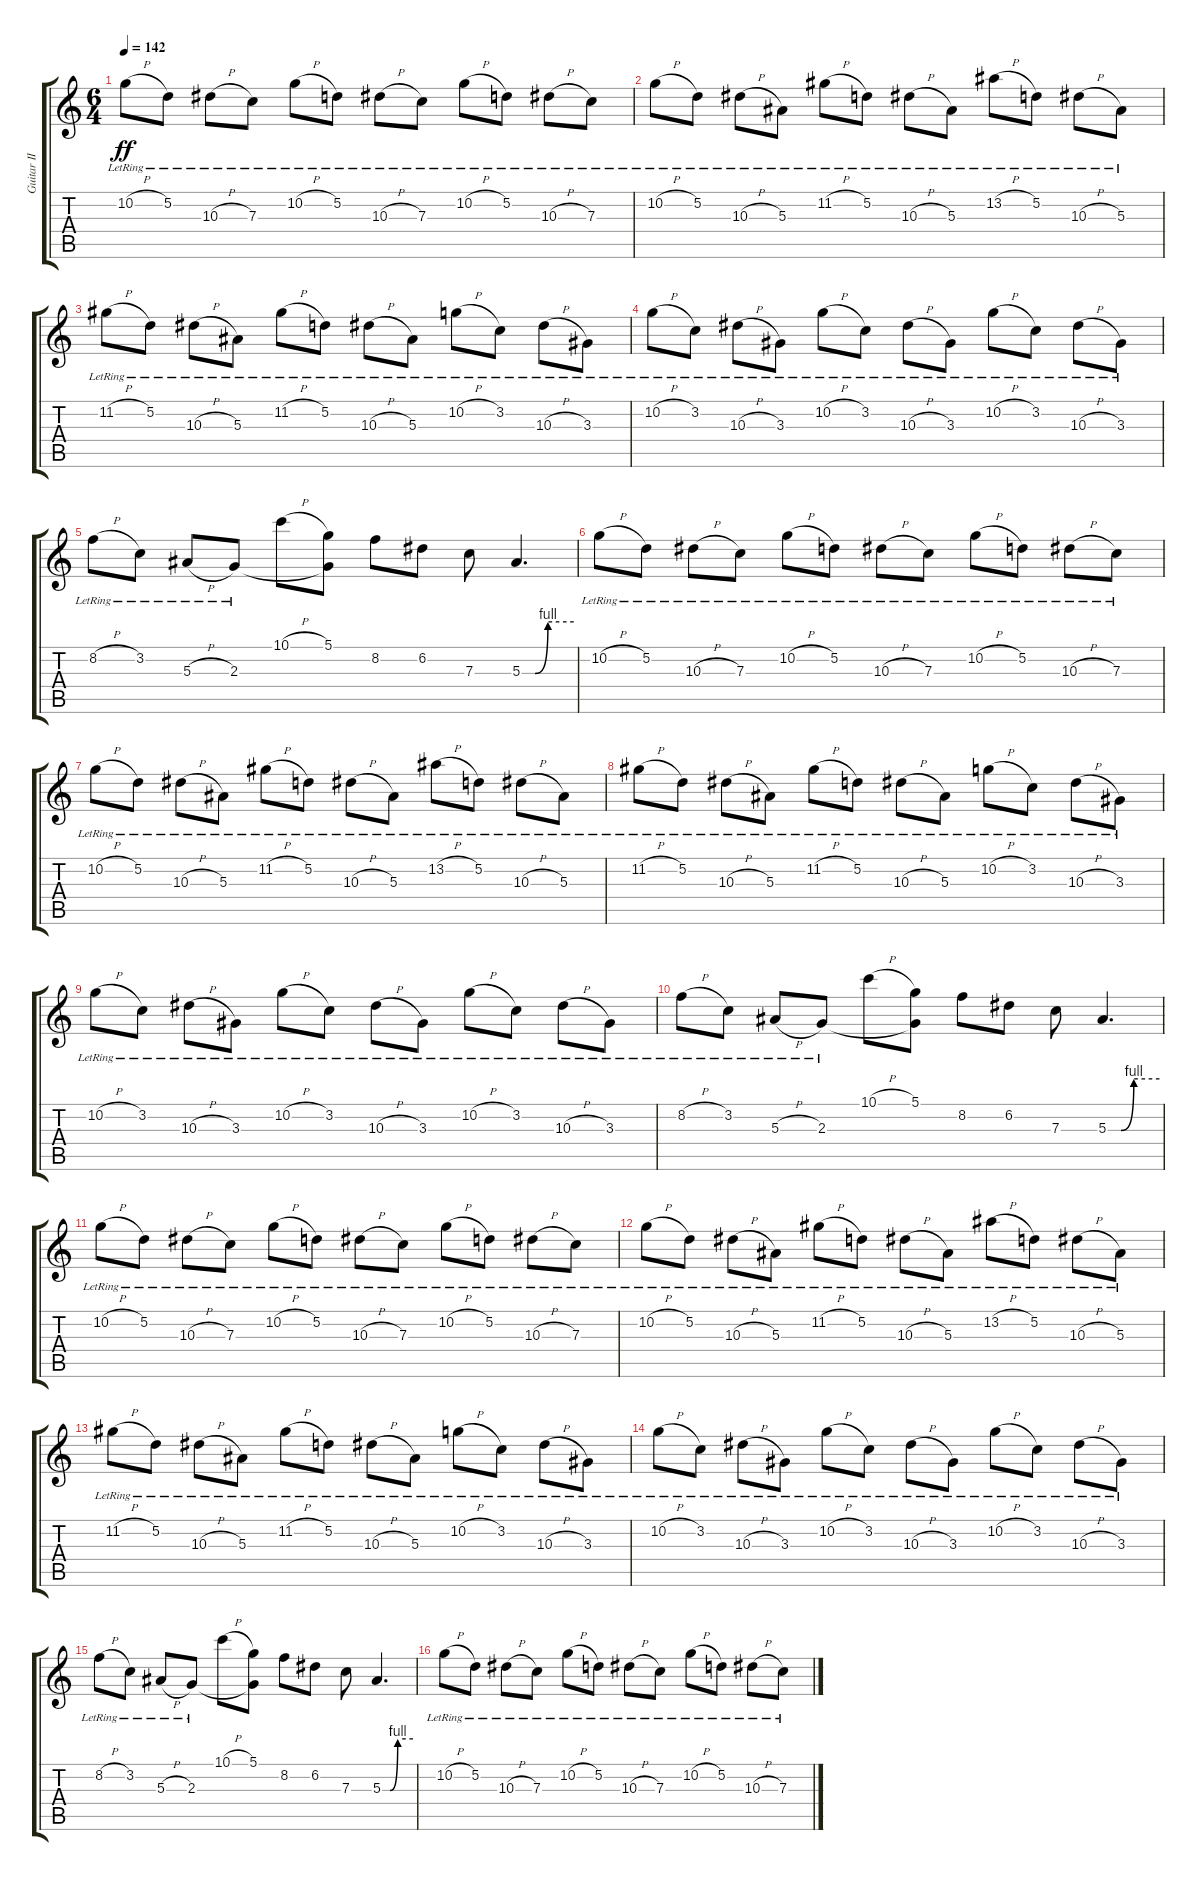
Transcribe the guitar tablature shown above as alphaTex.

\track ("Guitar II" "Guitar II") {instrument distortionguitar}
\staff {score tabs}
\tuning (D4 A3 F3 C3 G2 C2) {hide}
\ts (6 4)
\tempo 142
\clef g2
\ks c
10.2{h lr}.8{dy ff} 5.2{lr}.8 10.3{h lr}.8 7.3{lr}.8 10.2{h lr}.8 5.2{lr}.8 10.3{h lr}.8 7.3{lr}.8 10.2{h lr}.8 5.2{lr}.8 10.3{h lr}.8 7.3{lr}.8 |
10.2{h lr}.8 5.2{lr}.8 10.3{h lr}.8 5.3{lr}.8 11.2{h lr}.8 5.2{lr}.8 10.3{h lr}.8 5.3{lr}.8 13.2{h lr}.8 5.2{lr}.8 10.3{h lr}.8 5.3{lr}.8 |
11.2{h lr}.8 5.2{lr}.8 10.3{h lr}.8 5.3{lr}.8 11.2{h lr}.8 5.2{lr}.8 10.3{h lr}.8 5.3{lr}.8 10.2{h lr}.8 3.2{lr}.8 10.3{h lr}.8 3.3{lr}.8 |
10.2{h lr}.8 3.2{lr}.8 10.3{h lr}.8 3.3{lr}.8 10.2{h lr}.8 3.2{lr}.8 10.3{h lr}.8 3.3{lr}.8 10.2{h lr}.8 3.2{lr}.8 10.3{h lr}.8 3.3{lr}.8 |
8.2{h lr}.8 3.2{lr}.8 5.3{h lr}.8 2.3{lr}.8 10.1{h}.8 (5.1 2.3{t}).8 8.2.8 6.2.8 7.3.8 5.3{be (custom 0 0 15 0 30 4 60 4)}.4{d} |
10.2{h lr}.8 5.2{lr}.8 10.3{h lr}.8 7.3{lr}.8 10.2{h lr}.8 5.2{lr}.8 10.3{h lr}.8 7.3{lr}.8 10.2{h lr}.8 5.2{lr}.8 10.3{h lr}.8 7.3{lr}.8 |
10.2{h lr}.8 5.2{lr}.8 10.3{h lr}.8 5.3{lr}.8 11.2{h lr}.8 5.2{lr}.8 10.3{h lr}.8 5.3{lr}.8 13.2{h lr}.8 5.2{lr}.8 10.3{h lr}.8 5.3{lr}.8 |
11.2{h lr}.8 5.2{lr}.8 10.3{h lr}.8 5.3{lr}.8 11.2{h lr}.8 5.2{lr}.8 10.3{h lr}.8 5.3{lr}.8 10.2{h lr}.8 3.2{lr}.8 10.3{h lr}.8 3.3{lr}.8 |
10.2{h lr}.8 3.2{lr}.8 10.3{h lr}.8 3.3{lr}.8 10.2{h lr}.8 3.2{lr}.8 10.3{h lr}.8 3.3{lr}.8 10.2{h lr}.8 3.2{lr}.8 10.3{h lr}.8 3.3{lr}.8 |
8.2{h lr}.8 3.2{lr}.8 5.3{h lr}.8 2.3{lr}.8 10.1{h}.8 (5.1 2.3{t}).8 8.2.8 6.2.8 7.3.8 5.3{be (custom 0 0 15 0 30 4 60 4)}.4{d} |
10.2{h lr}.8 5.2{lr}.8 10.3{h lr}.8 7.3{lr}.8 10.2{h lr}.8 5.2{lr}.8 10.3{h lr}.8 7.3{lr}.8 10.2{h lr}.8 5.2{lr}.8 10.3{h lr}.8 7.3{lr}.8 |
10.2{h lr}.8 5.2{lr}.8 10.3{h lr}.8 5.3{lr}.8 11.2{h lr}.8 5.2{lr}.8 10.3{h lr}.8 5.3{lr}.8 13.2{h lr}.8 5.2{lr}.8 10.3{h lr}.8 5.3{lr}.8 |
11.2{h lr}.8 5.2{lr}.8 10.3{h lr}.8 5.3{lr}.8 11.2{h lr}.8 5.2{lr}.8 10.3{h lr}.8 5.3{lr}.8 10.2{h lr}.8 3.2{lr}.8 10.3{h lr}.8 3.3{lr}.8 |
10.2{h lr}.8 3.2{lr}.8 10.3{h lr}.8 3.3{lr}.8 10.2{h lr}.8 3.2{lr}.8 10.3{h lr}.8 3.3{lr}.8 10.2{h lr}.8 3.2{lr}.8 10.3{h lr}.8 3.3{lr}.8 |
8.2{h lr}.8 3.2{lr}.8 5.3{h lr}.8 2.3{lr}.8 10.1{h}.8 (5.1 2.3{t}).8 8.2.8 6.2.8 7.3.8 5.3{be (custom 0 0 15 0 30 4 60 4)}.4{d} |
10.2{h lr}.8 5.2{lr}.8 10.3{h lr}.8 7.3{lr}.8 10.2{h lr}.8 5.2{lr}.8 10.3{h lr}.8 7.3{lr}.8 10.2{h lr}.8 5.2{lr}.8 10.3{h lr}.8 7.3{lr}.8
